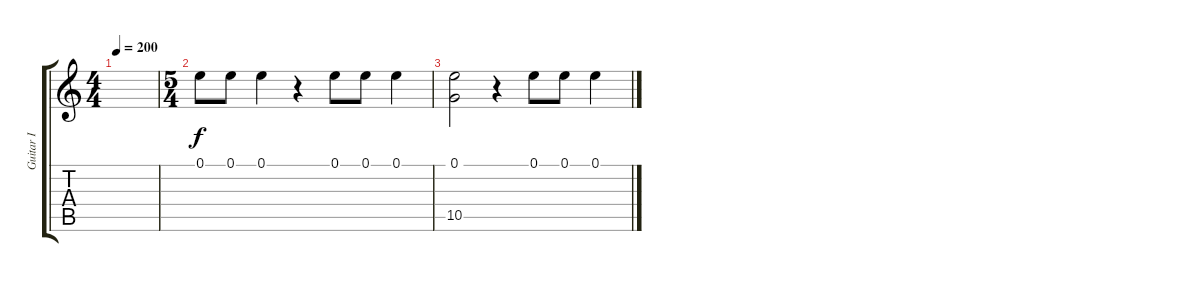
\track ("Guitar I" "Guitar I") {instrument distortionguitar}
\staff {score tabs}
\tuning (E4 B3 G3 D3 A2 E2) {hide}
\ts (4 4)
\tempo 200
\clef g2
\ks c
|
\ts (5 4)
0.1.8{instrument telephonering} 0.1.8 0.1.4 r.4 0.1.8 0.1.8 0.1.4 |
(0.1 10.5).2{instrument gunshot} r.4 0.1.8{instrument telephonering} 0.1.8 0.1.4
